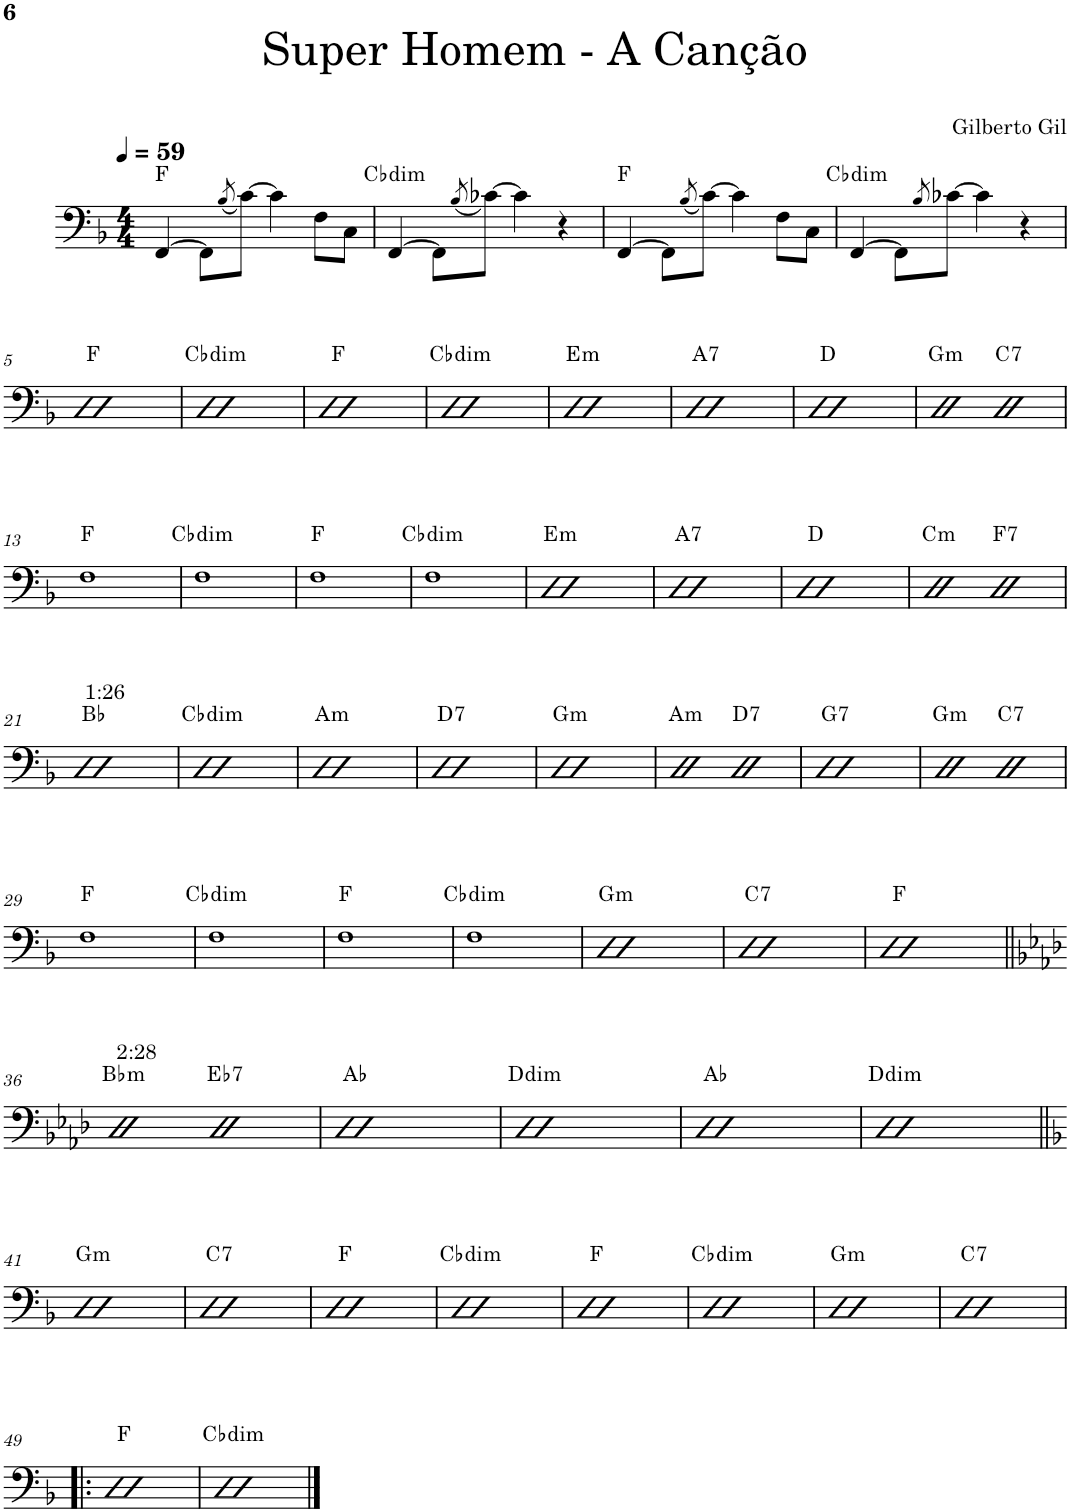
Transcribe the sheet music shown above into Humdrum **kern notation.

**kern	**harte
*part1	*part1
*staff1	*
*I"Acoustic Bass	*
*I'Bass	*
!!LO:PB:g=z
*clefF4	*
*Trd7c12	*
*k[b-]	*
*M4/4	*
*MM59	*
=1	=1
[4FF/	F:maj
8FF\L]	.
(8qB-/	.
[8c\J)	.
4c\]	.
8F\L	.
8C\J	.
=2	=2
!	!LO:H:kt=dim
[4FF/	Cb:dim
8FF\L]	.
(8qB-/	.
[8c-X\J)	.
4c-\]	.
4r	.
=3	=3
[4FF/	F:maj
8FF\L]	.
(8qB-/	.
[8c\J)	.
4c\]	.
8F\L	.
8C\J	.
=4	=4
!	!LO:H:kt=dim
[4FF/	Cb:dim
8FF\L]	.
8qB-/	.
[8c-X\J	.
4c-\]	.
4r	.
!!LO:LB:g=z
=5	=5
1AA	F:maj
=6	=6
!	!LO:H:kt=dim
1AA	Cb:dim
=7	=7
1AA	F:maj
=8	=8
!	!LO:H:kt=dim
1AA	Cb:dim
=9	=9
!	!LO:H:kt=m
1AA	E:min
=10	=10
!	!LO:H:kt=7
1AA	A:7
=11	=11
1AA	D:maj
=12	=12
!	!LO:H:kt=m
2AA	G:min
!	!LO:H:kt=7
2AA	C:7
!!LO:LB:g=z
=13	=13
1F	F:maj
=14	=14
!	!LO:H:kt=dim
1F	Cb:dim
=15	=15
1F	F:maj
=16	=16
!	!LO:H:kt=dim
1F	Cb:dim
=17	=17
!	!LO:H:kt=m
1AA	E:min
=18	=18
!	!LO:H:kt=7
1AA	A:7
=19	=19
1AA	D:maj
=20	=20
!	!LO:H:kt=m
2AA	C:min
!	!LO:H:kt=7
2AA	F:7
!!LO:LB:g=z
=21	=21
!LO:TX:a:t=1&colon;26	!
1AA	Bb:maj
=22	=22
!	!LO:H:kt=dim
1AA	Cb:dim
=23	=23
!	!LO:H:kt=m
1AA	A:min
=24	=24
!	!LO:H:kt=7
1AA	D:7
=25	=25
!	!LO:H:kt=m
1AA	G:min
=26	=26
!	!LO:H:kt=m
2AA	A:min
!	!LO:H:kt=7
2AA	D:7
=27	=27
!	!LO:H:kt=7
1AA	G:7
=28	=28
!	!LO:H:kt=m
2AA	G:min
!	!LO:H:kt=7
2AA	C:7
!!LO:LB:g=z
=29	=29
1F	F:maj
=30	=30
!	!LO:H:kt=dim
1F	Cb:dim
=31	=31
1F	F:maj
=32	=32
!	!LO:H:kt=dim
1F	Cb:dim
=33	=33
!	!LO:H:kt=m
1AA	G:min
=34	=34
!	!LO:H:kt=7
1AA	C:7
=35	=35
1AA	F:maj
!!LO:LB:g=z
=36||	=36||
*k[b-e-a-d-]	*
!LO:TX:a:t=2&colon;28	!LO:H:kt=m
2AA-	Bb:min
!	!LO:H:kt=7
2AA-	Eb:7
=37	=37
1AA-	Ab:maj
=38	=38
!	!LO:H:kt=dim
1AA-	D:dim
=39	=39
1AA-	Ab:maj
=40	=40
!	!LO:H:kt=dim
1AA-	D:dim
!!LO:LB:g=z
=41||	=41||
*k[b-]	*
!	!LO:H:kt=m
1AA	G:min
=42	=42
!	!LO:H:kt=7
1AA	C:7
=43	=43
1AA	F:maj
=44	=44
!	!LO:H:kt=dim
1AA	Cb:dim
=45	=45
1AA	F:maj
=46	=46
!	!LO:H:kt=dim
1AA	Cb:dim
=47	=47
!	!LO:H:kt=m
1AA	G:min
=48	=48
!	!LO:H:kt=7
1AA	C:7
!!LO:LB:g=z
=49!|:	=49!|:
1AA	F:maj
=50	=50
!	!LO:H:kt=dim
1AA	Cb:dim
==	==
*-	*-
